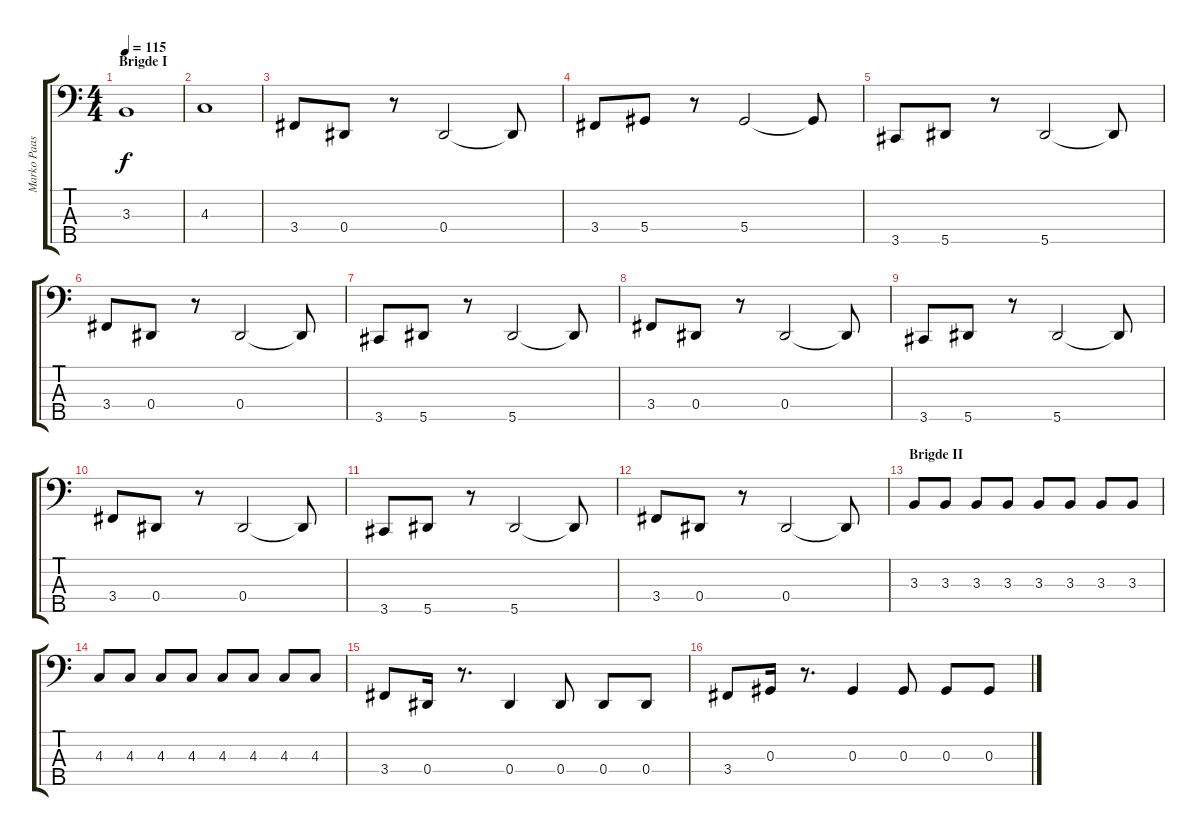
\track ("Marko Paasikoski - Bass" "Marko Paas") {instrument electricbasspick}
\staff {score tabs}
\tuning (Gb2 Db2 Ab1 Eb1 Bb0) {hide}
\ts (4 4)
\section ("" "Brigde I")
\tempo 115
\clef f4
\ks c
3.3.1{dy f} |
4.3.1 |
3.4.8 0.4.8 r.8 0.4.2 0.4{t}.8 |
3.4.8 5.4.8 r.8 5.4.2 5.4{t}.8 |
3.5.8 5.5.8 r.8 5.5.2 5.5{t}.8 |
3.4.8 0.4.8 r.8 0.4.2 0.4{t}.8 |
3.5.8 5.5.8 r.8 5.5.2 5.5{t}.8 |
3.4.8 0.4.8 r.8 0.4.2 0.4{t}.8 |
3.5.8 5.5.8 r.8 5.5.2 5.5{t}.8 |
3.4.8 0.4.8 r.8 0.4.2 0.4{t}.8 |
3.5.8 5.5.8 r.8 5.5.2 5.5{t}.8 |
3.4.8 0.4.8 r.8 0.4.2 0.4{t}.8 |
\section ("" "Brigde II")
3.3.8 3.3.8 3.3.8 3.3.8 3.3.8 3.3.8 3.3.8 3.3.8 |
4.3.8 4.3.8 4.3.8 4.3.8 4.3.8 4.3.8 4.3.8 4.3.8 |
3.4.8 0.4.16 r.8{d} 0.4.4 0.4.8 0.4.8 0.4.8 |
3.4.8 0.3.16 r.8{d} 0.3.4 0.3.8 0.3.8 0.3.8
